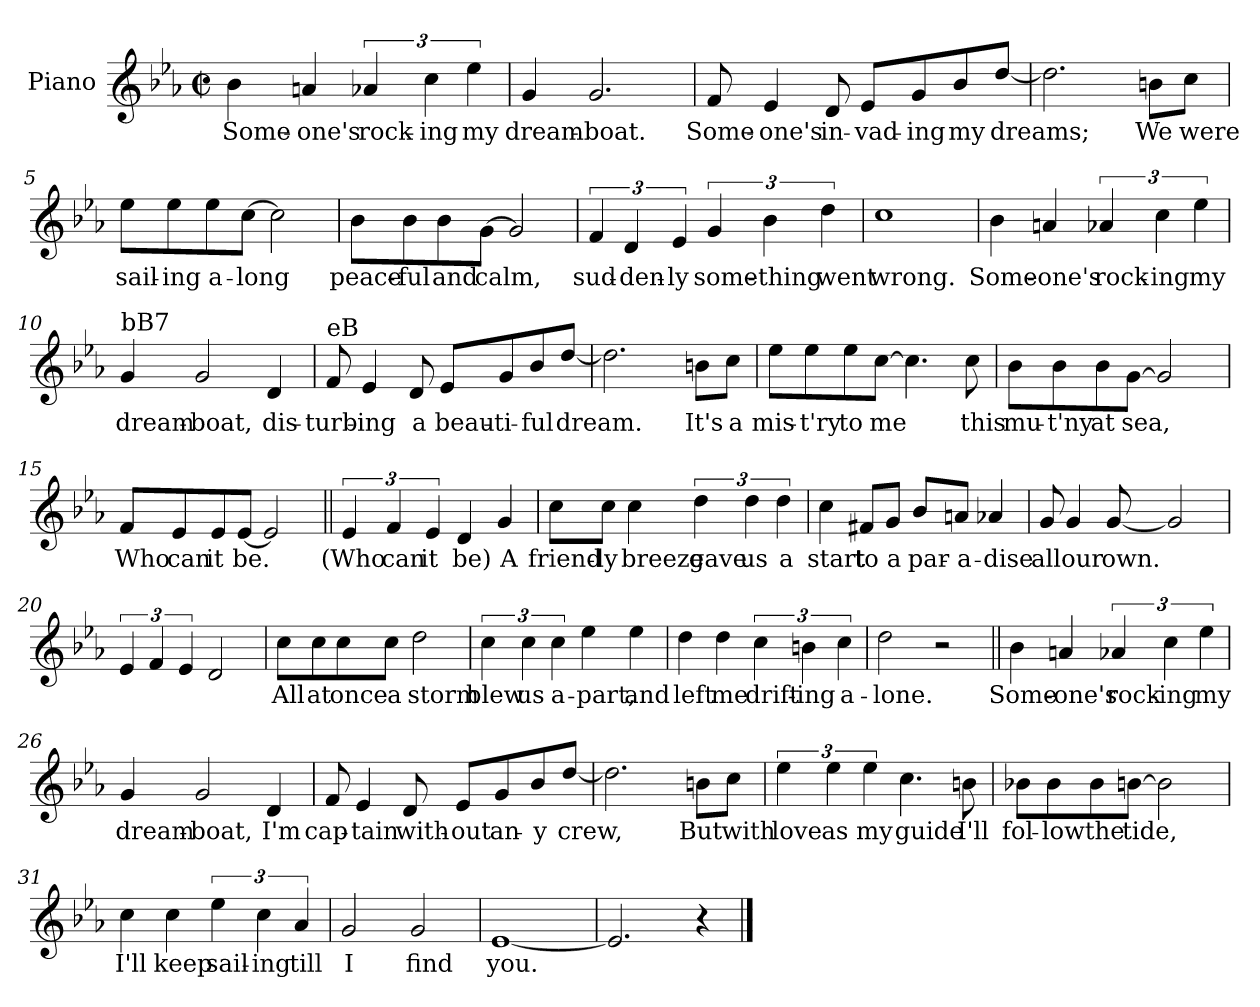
**kern	**text
*part1	*part1
*staff1	*staff1
*I"Piano	*
*I'Pno.	*
*clefG2	*
*k[b-e-a-]	*
*E-:	*
*M2/2	*
*met(c|)	*
=1	=1
4b-\	Some-
4an/	-one's
6a-X/	rock-
6cc\	-ing
6ee-\	my
=2	=2
4g/	dream-
2.g/	-boat.
=3	=3
8f/	Some-
4e-/	-one's
8d/	in-
8e-/L	-vad-
8g/	-ing
8b-/	my
[8dd/J	dreams;
=4	=4
2.dd\]	.
8bn\L	We
8cc\J	were
!!LO:LB:g=z
=5	=5
8ee-\L	sail-
8ee-\	-ing
8ee-\	a-
[8cc\J	-long
2cc\]	.
=6	=6
8b-\L	peace-
8b-\	-ful
8b-\	and
[8g\J	calm,
2g/]	.
=7	=7
6f/	sud-
6d/	-den-
6e-/	-ly
6g/	some-
6b-\	-thing
6dd\	went
=8	=8
1cc	wrong.
!!LO:LB:g=z
=9	=9
4b-\	Some-
4an/	-one's
6a-X/	rock-
6cc\	-ing
6ee-\	my
=10	=10
!LO:TX:a:t=bB7	!
4g/	dream-
2g/	-boat,
4d/	dis-
=11	=11
!LO:TX:a:t=eB	!
8f/	-turb-
4e-/	-ing
8d/	a
8e-/L	beau-
8g/	-ti-
8b-/	-ful
[8dd/J	dream.
=12	=12
2.dd\]	.
8bn\L	It's
8cc\J	a
!!LO:LB:g=z
=13	=13
8ee-\L	mis-
8ee-\	-t'ry
8ee-\	to
[8cc\J	me
4.cc\]	.
8cc\	this
=14	=14
8b-\L	mu-
8b-\	-t'ny
8b-\	at
[8g\J	sea,
2g/]	.
=15	=15
8f/L	Who
8e-/	can
8e-/	it
[8e-/J	be.
2e-/]	.
=16||	=16||
6e-/	(Who
6f/	can
6e-/	it
4d/	be)
4g/	A
!!LO:LB:g=z
=17	=17
8cc\L	friend-
8cc\J	-ly
4cc\	breeze
6dd\	gave
6dd\	us
6dd\	a
=18	=18
4cc\	start
8f#X/L	to
8g/J	a
8b-/L	par-
8an/J	-a-
4a-X/	-dise
=19	=19
8g/	all
4g/	our
[8g/	own.
2g/]	.
=20	=20
6e-/	.
6f/	.
6e-/	.
2d/	.
!!LO:LB:g=z
=21	=21
8cc\L	All
8cc\	at
8cc\	once
8cc\J	a
2dd\	storm
=22	=22
6cc\	blew
6cc\	us
6cc\	a-
4ee-\	-part,
4ee-\	and
=23	=23
4dd\	left
4dd\	me
6cc\	drift-
6bn\	-ing
6cc\	a-
=24	=24
2dd\	-lone.
2r	.
!!LO:LB:g=z
=25||	=25||
4b-\	Some-
4an/	-one's
6a-X/	rock-
6cc\	-ing
6ee-\	my
=26	=26
4g/	dream-
2g/	-boat,
4d/	I'm
=27	=27
8f/	cap-
4e-/	-tain
8d/	with-
8e-/L	-out
8g/	an-
8b-/	-y
[8dd/J	crew,
=28	=28
2.dd\]	.
8bn\L	But
8cc\J	with
!!LO:LB:g=z
=29	=29
6ee-\	love
6ee-\	as
6ee-\	my
4.cc\	guide
8bn\	I'll
=30	=30
8b-X\L	fol-
8b-\	-low
8b-\	the
[8bn\J	tide,
2b\]	.
=31	=31
4cc\	I'll
4cc\	keep
6ee-\	sail-
6cc\	-ing
6a-/	till
=32	=32
2g/	I
2g/	find
=33	=33
[1e-	you.
=34	=34
2.e-/]	.
4r	.
==	==
*-	*-
